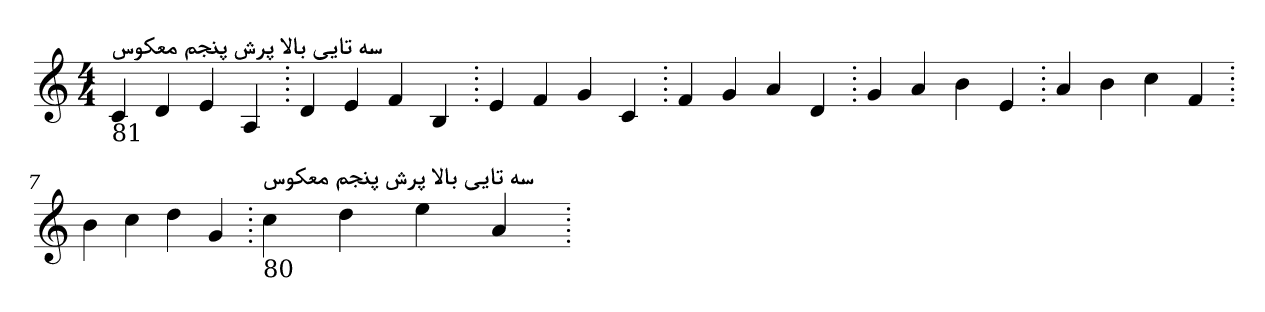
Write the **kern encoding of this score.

**kern
*part1
*staff1
!!LO:LB:g=z
*clefG2
*k[]
*C:
*M4/4
=1
!LO:TX:b:t=81
!LO:TX:a:t=سه تایی بالا پرش پنجم معکوس
4ci/
4di/
4ei/
4Ai/
=2.
*k[]
*C:
4di/
4ei/
4fi/
4Bi/
=3.
*k[]
*C:
4ei/
4fi/
4gi/
4ci/
!!LO:LB:g=z
=4.
*k[]
*C:
4fi/
4gi/
4ai/
4di/
=5.
*k[]
*C:
4gi/
4ai/
4bi\
4ei/
=6.
*k[]
*C:
4ai/
4bi\
4cci\
4fi/
=7.
*k[]
*C:
4bi\
4cci\
4ddi\
4gi/
!!LO:LB:g=z
=8.
*k[]
*C:
!LO:TX:b:t=80
!LO:TX:a:t=سه تایی بالا پرش پنجم معکوس
4cci\
4ddi\
4eei\
4ai/
=.
*-
